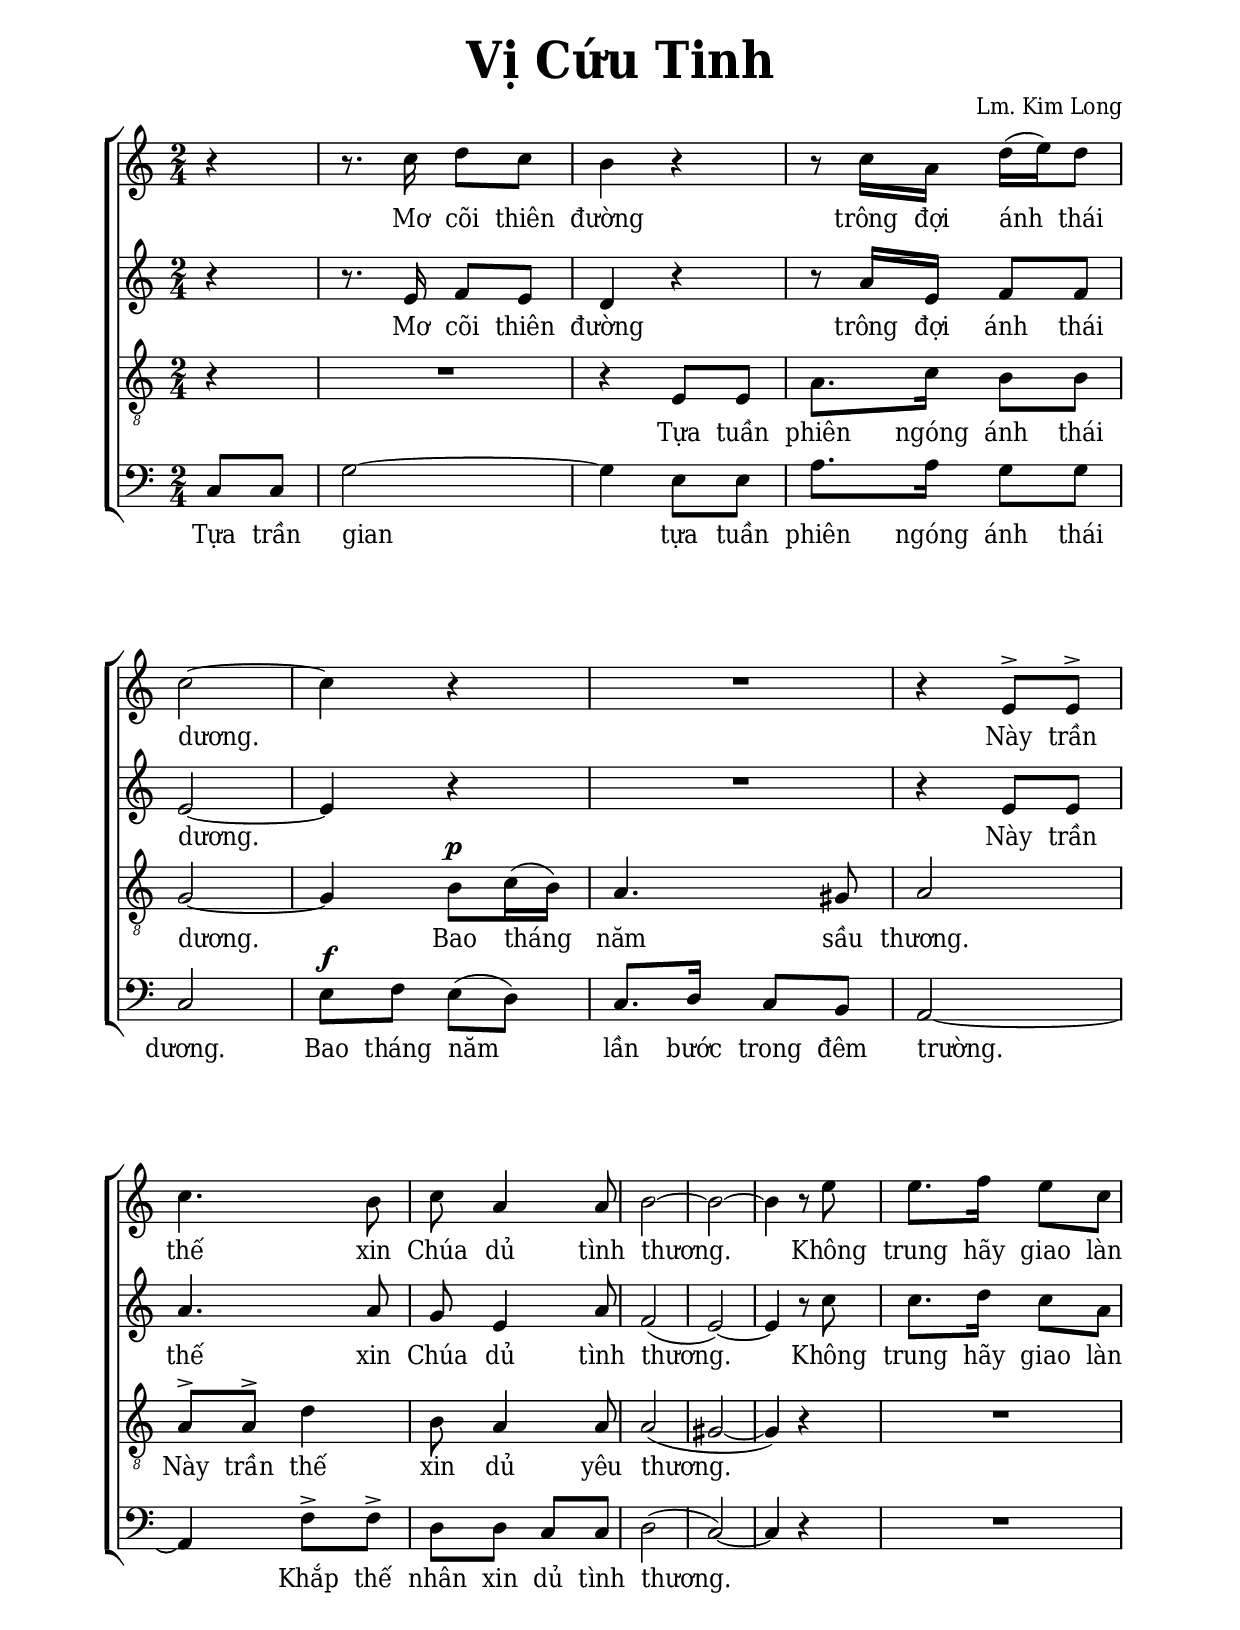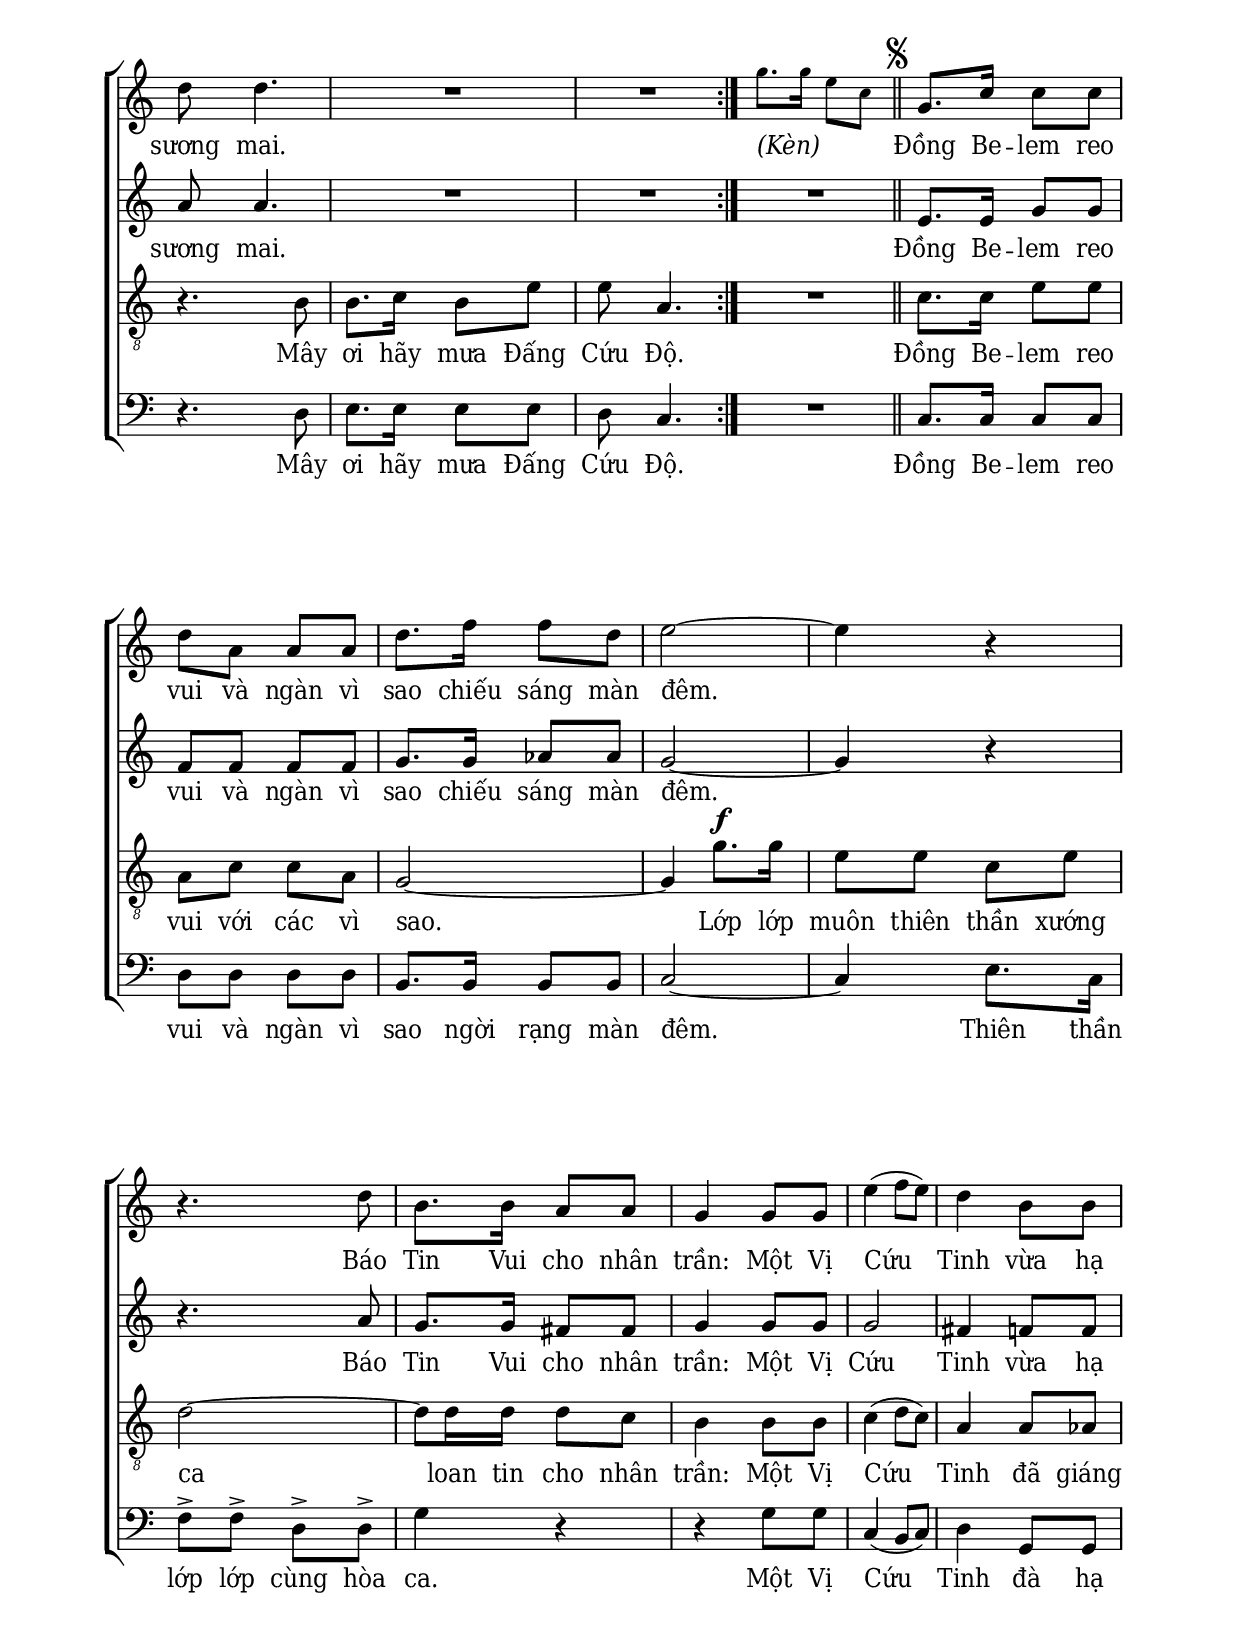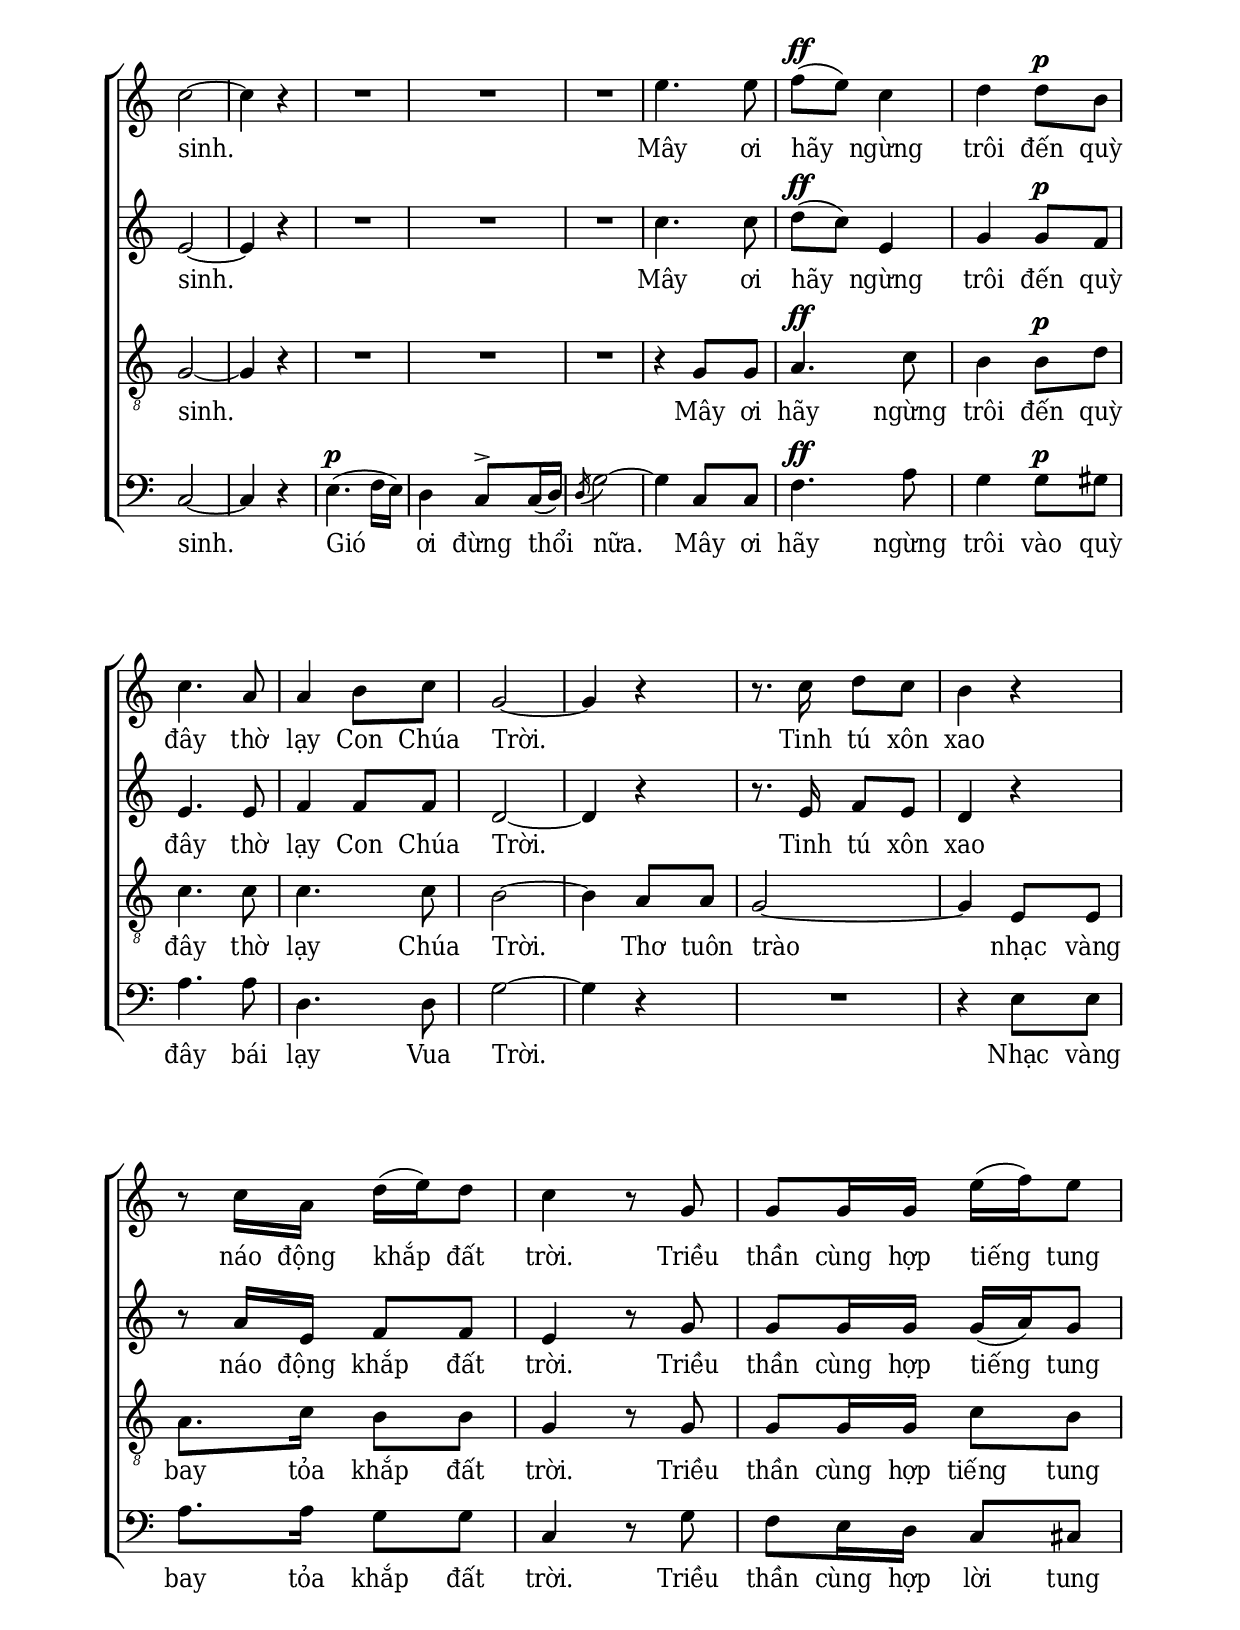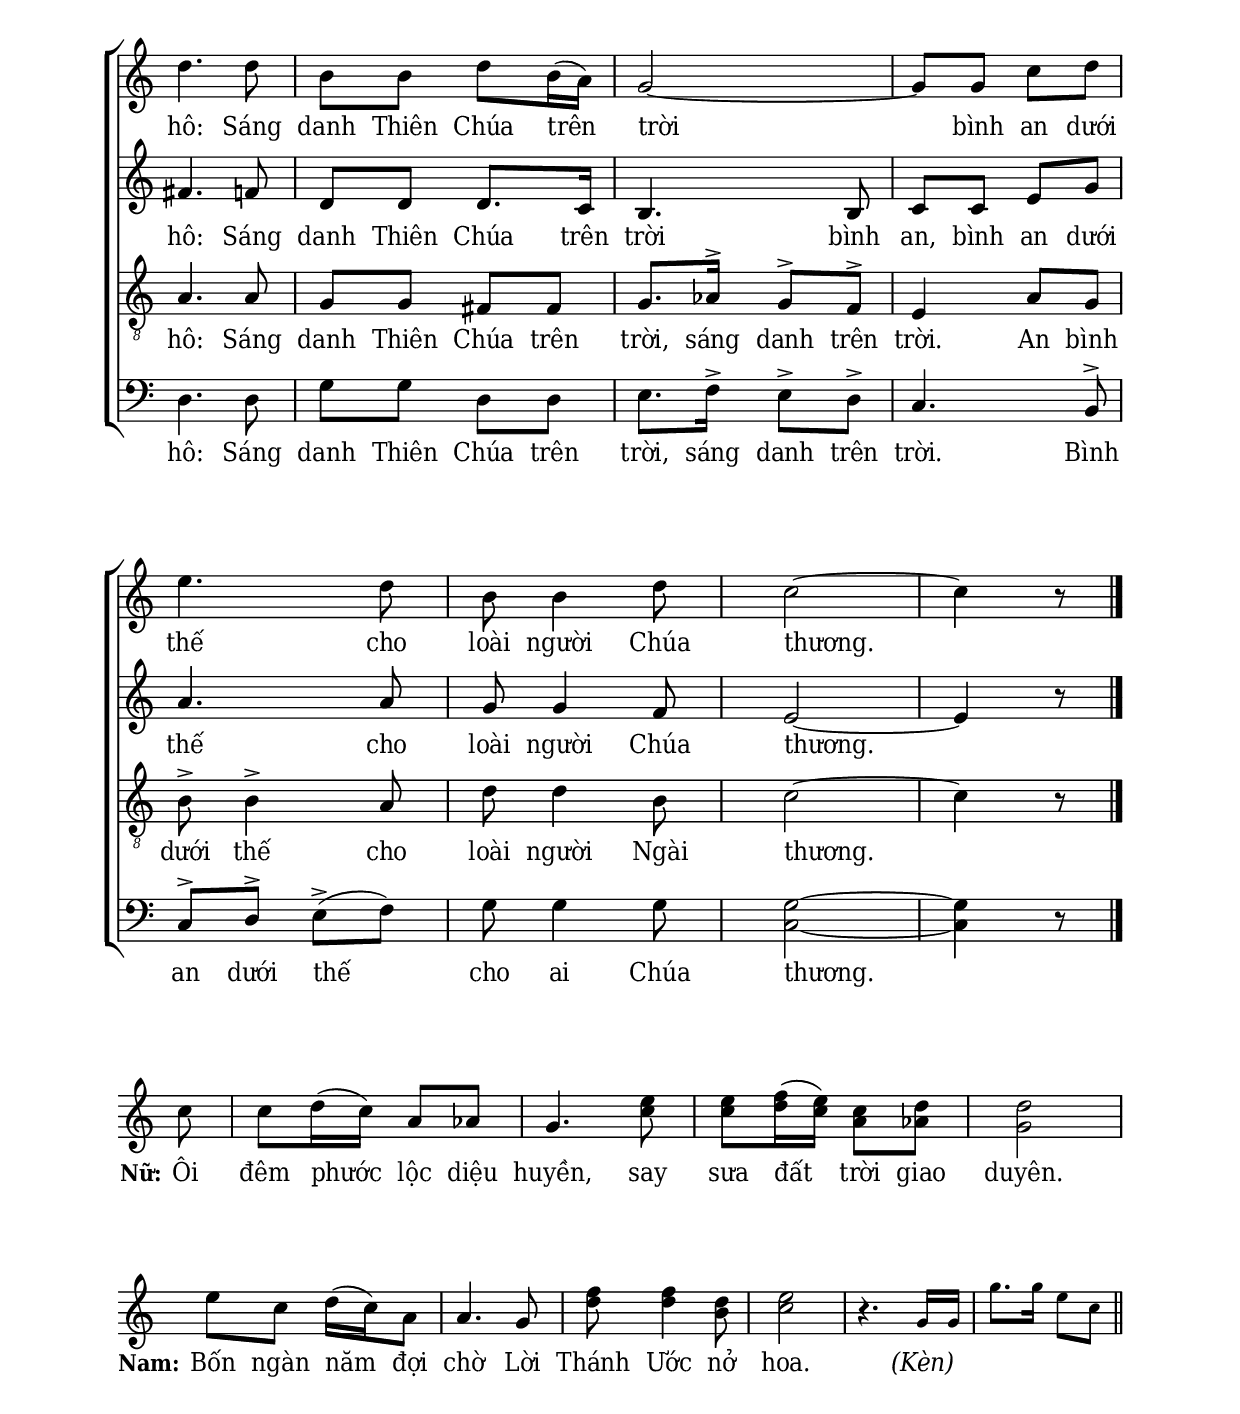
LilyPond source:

% Cài đặt chung
\version "2.22.1"
\include "english.ly"

\header {
  title = \markup { \fontsize #3 "Vị Cứu Tinh" }
  composer = "Lm. Kim Long"
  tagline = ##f
}

% Nhạc
% Đổi kích thước nốt cho bè phụ
notBePhu =
#(define-music-function (font-size music) (number? ly:music?)
   (for-some-music
     (lambda (m)
       (if (music-is-of-type? m 'rhythmic-event)
           (begin
             (set! (ly:music-property m 'tweaks)
                   (cons `(font-size . ,font-size)
                         (ly:music-property m 'tweaks)))
             #t)
           #f))
     music)
   music)

nhacDiepKhucSop = \relative c'' {
  \partial 4 r4 |
  r8. c16 d8 c |
  b4 r |
  r8 c16 a d (e) d8 |
  c2 ~ |
  c4 r |
  R2
  r4 e,8 ^> e ^> |
  c'4. b8 |
  c a4 a8 |
  b2 ~ |
  b ~ |
  b4 r8 e |
  e8. f16 e8 c |
  d d4. |
  R2*2 \bar ":|."
  \notBePhu -2 { g8. g16 e8 c } \bar "||"
  \once \override Score.RehearsalMark.font-size = #0.1
  \mark \markup { \musicglyph #"scripts.segno" }
  g8. c16 c8 c |
  d a a a |
  d8. f16 f8 d |
  e2 ~ |
  e4 r |
  r4. d8 |
  b8. b16 a8 a |
  g4 g8 g |
  e'4 (f8 e) |
  d4 b8 b |
  c2 ~ |
  c4 r |
  R2*3
  e4. e8 |
  f ^\ff (e) c4 |
  d d8 ^\p b |
  c4. a8 |
  a4 b8 c |
  g2 ~ |
  g4 r |
  r8. c16 d8 c |
  b4 r |
  r8 c16 a d (e) d8 |
  c4 r8 g |
  g g16 g e' (f) e8 |
  d4. d8 |
  b b d b16 (a) |
  g2 ~ |
  g8 g c d |
  e4. d8 |
  b b4 d8 |
  c2 ~ |
  c4 r8 \bar "|." \break
  c8 |
  c d16 (c) a8 af |
  g4.
  <<
    {
      e'8 |
      e f16 (e) c8 d |
      d2 | \break
    }
    {
      c8 |
      c d16 (c) a8 af |
      g2 |
    }
  >>
  e'8 c d16 (c) a8 |
  a4. g8 |  
  <<
    {
      d'8 d4 b8 |
      c2 |
    }
    {
      f8 f4 d8 |
      e2
    }
  >>
  r4.
  \notBePhu -2 {
    g,16 g |
    g'8. g16 e8 c 
  }
  \bar "||"
}

nhacDiepKhucAlto = \relative c' {
  r4 |
  r8. e16 f8 e |
  d4 r |
  r8 a'16 e f8 [f] |
  e2 ~ |
  e4 r |
  R2
  r4 e8 e |
  a4. a8 |
  g e4 a8 |
  f2 ( |
  e) ~ |
  e4 r8 c' |
  c8. d16 c8 a |
  a a4. |
  R2*3
  
  e8. e16 g8 g |
  f f f f |
  g8. g16 af8 af |
  g2 ~ |
  g4 r |
  r4. a8 |
  g8. g16 fs8 fs |
  g4 g8 [g] |
  g2 |
  fs4 f!8 f |
  e2 ~ |
  e4 r |
  R2*3
  c'4. c8 |
  d ^\ff (c) e,4 |
  g4 g8 ^\p f |
  e4. e8 |
  f4 f8 f |
  d2 ~ |
  d4 r |
  r8. e16 f8 e |
  d4 r |
  r8 a'16 e f8 [f] |
  e4 r8 g |
  g [g16 g] g (a) g8 |
  fs4. f!8 |
  d d d8. c16 |
  b4. b8 |
  c c e g |
  a4. a8 |
  g g4 f8 |
  e2 ~ |
  e4 r8
}

nhacDiepKhucTenor = \relative c {
  r4
  R2
  r4 e8 e |
  a8. c16 b8 b |
  g2 ~ |
  g4 b8 ^\p c16 (b) |
  a4. gs8 |
  a2 |
  a8 ^> a ^> d4 |
  b8 a4 a8 |
  a2 ( |
  gs ~ |
  gs4) r |
  R2
  r4. b8 |
  b8. c16 b8 e |
  e a,4. |
  R2
  c8. c16 e8 e |
  a, c c a |
  g2 ~ |
  g4 g'8. ^\f g16 |
  e8 e c e |
  d2 ~ |
  d8 d16 d d8 c |
  b4 b8 b |
  c4 (d8 c) |
  a4 a8 af |
  g2 ~ |
  g4 r |
  R2*3
  r4 g8 g |
  a4. ^\ff c8 |
  b4 b8 ^\p d |
  c4. c8 |
  c4. c8 |
  b2 ~ |
  b4 a8 a |
  g2 ~ |
  g4 e8 e |
  a8. c16 b8 b |
  g4 r8 g |
  g g16 g c8 b |
  a4. a8 |
  g g fs fs |
  g8. af16 ^> g8 ^> f ^> |
  e4 a8 g |
  b ^> b4 ^> a8 |
  d d4 b8 |
  c2 ~ |
  c4 r8
}

nhacDiepKhucBas = \relative c {
  c8 c |
  g'2 ~ |
  g4 e8 e |
  a8. a16 g8 g |
  c,2 |
  e8 ^\f f e (d) |
  c8. d16 c8 b |
  a2 ~ |
  a4 f'8 ^> f ^> |
  d d c c |
  d2 ( |
  c) ~ |
  c4 r |
  R2
  r4. d8 |
  e8. e16 e8 e |
  d c4. |
  
  R2
  c8. c16 c8 c |
  d d d d |
  b8. b16 b8 b |
  c2 ~ |
  c4 e8. c16 |
  f8 ^> f ^> d ^> d ^> |
  g4 r |
  r g8 g |
  c,4 (b8 c) |
  d4 g,8 g |
  c2 ~ |
  c4 r |
  e4. ^\p (f16 e) |
  d4 c8 ^> c16 (d) |
  \slashedGrace { d16 (} g2) ~ |
  g4 c,8 c |
  f4. ^\ff a8 |
  g4 g8 ^\p gs |
  a4. a8 |
  d,4. d8 |
  g2 ~ |
  g4 r |
  R2
  r4 e8 e |
  a8. a16 g8 g |
  c,4 r8 g' |
  f e16 d c8 cs |
  d4. d8 |
  g g d d |
  e8. f16 ^> e8 ^> d ^> |
  c4. b8 ^> |
  c ^> d ^> e ^> (f) |
  g g4 g8 |
  <g c,>2 ~ |
  <g c,>4 r8
}

% Lời
loiDiepKhucSop = \lyricmode {
  Mơ cõi thiên đường trông đợi ánh thái dương.
  Này trần thế xin Chúa dủ tình thương.
  Không trung hãy giao làn sương mai.
  \override Lyrics.LyricText.font-shape = #'italic
  (Kèn) _ _ _
  \revert Lyrics.LyricText.font-shape
  Đồng Be -- lem reo vui và ngàn vì sao chiếu sáng màn đêm.
  Báo Tin Vui cho nhân trần:
  Một Vị Cứu Tinh vừa hạ sinh.
  Mây ơi hãy ngừng trôi
  đến quỳ đây thờ lạy Con Chúa Trời.
  Tinh tú xôn xao náo động khắp đất trời.
  Triều thần cùng hợp tiếng tung hô:
  Sáng danh Thiên Chúa trên trời
  bình an dưới thế cho loài người Chúa thương.
  
  \set stanza = "Nữ:"
  Ôi đêm phước lộc diệu huyền,
  say sưa đất trời giao duyên.
  \set stanza = "Nam:"
  Bốn ngàn năm đợi chờ Lời Thánh Ước nở hoa.
  \override Lyrics.LyricText.font-shape = #'italic
  (Kèn)
}

loiDiepKhucAlto = \lyricmode {
  Mơ cõi thiên đường trông đợi ánh thái dương.
  Này trần thế xin Chúa dủ tình thương.
  Không trung hãy giao làn sương mai.
  Đồng Be -- lem reo vui và ngàn vì sao chiếu sáng màn đêm.
  Báo Tin Vui cho nhân trần:
  Một Vị Cứu Tinh vừa hạ sinh.
  Mây ơi hãy ngừng trôi
  đến quỳ đây thờ lạy Con Chúa Trời.
  Tinh tú xôn xao náo động khắp đất trời.
  Triều thần cùng hợp tiếng tung hô:
  Sáng danh Thiên Chúa trên trời
  bình an, bình an dưới thế cho loài người Chúa thương.
}

loiDiepKhucTenor = \lyricmode {
  Tựa tuần phiên ngóng ánh thái dương.
  Bao tháng năm sầu thương.
  Này trần thế xin dủ yêu thương.
  Mây ơi hãy mưa Đấng Cứu Độ.
  Đồng Be -- lem reo vui với các vì sao.
  Lớp lớp muôn thiên thần xướng ca
  loan tin cho nhân trần:
  Một Vị Cứu Tinh đã giáng sinh.
  Mây ơi hãy ngừng trôi đến quỳ đây thờ lạy Chúa Trời.
  Thơ tuôn trào nhạc vàng bay tỏa khắp đất trời.
  Triều thần cùng hợp tiếng tung hô:
  Sáng danh Thiên Chúa trên trời,
  sáng danh trên trời.
  An bình dưới thế cho loài người Ngài thương.
}

loiDiepKhucBas = \lyricmode {
  Tựa trần gian tựa tuần phiên ngóng ánh thái dương.
  Bao tháng năm lần bước trong đêm trường.
  Khắp thế nhân xin dủ tình thương.
  Mây ơi hãy mưa Đấng Cứu Độ.
  Đồng Be -- lem reo vui và ngàn vì sao ngời rạng màn đêm.
  Thiên thần lớp lớp cùng hòa ca.
  Một Vị Cứu Tinh đà hạ sinh.
  Gió ơi đừng thổi nữa.
  Mây ơi hãy ngừng trôi vào quỳ đây bái lạy Vua Trời.
  Nhạc vàng bay tỏa khắp đất trời.
  Triều thần cùng hợp lời tung hô:
  Sáng danh Thiên Chúa trên trời, sáng danh trên trời.
  Bình an dưới thế cho ai Chúa thương.
}

% Dàn trang
\paper {
  #(set-paper-size "a4")
  top-margin = 15\mm
  bottom-margin = 15\mm
  left-margin = 20\mm
  right-margin = 20\mm
  indent = #0
  #(define fonts
    (make-pango-font-tree
      "Deja Vu Serif Condensed"
      "Deja Vu Serif Condensed"
      "Deja Vu Serif Condensed"
      (/ 20 20)))
  print-page-number = #f
  %page-count = #2
  %systems-per-page = 5
}

TongNhip = {
  \key c \major \time 2/4
  \set Timing.beamExceptions = #'()
  \set Timing.baseMoment = #(ly:make-moment 1/4)
}

% Đổi kích thước nốt cho bè phụ
notBePhu =
#(define-music-function (font-size music) (number? ly:music?)
   (for-some-music
     (lambda (m)
       (if (music-is-of-type? m 'rhythmic-event)
           (begin
             (set! (ly:music-property m 'tweaks)
                   (cons `(font-size . ,font-size)
                         (ly:music-property m 'tweaks)))
             #t)
           #f))
     music)
   music)
\score {
  \new ChoirStaff <<
    \new Staff <<
      \new Voice = "beSop" {
        \clef treble \TongNhip \nhacDiepKhucSop
      }
      \new Lyrics \lyricsto beSop \loiDiepKhucSop
    >>
    \new Staff <<
      \new Voice = "beAlto" {
        \clef treble \TongNhip \nhacDiepKhucAlto
      }
      \new Lyrics \lyricsto beAlto \loiDiepKhucAlto
    >>
    \new Staff <<
        \clef "violin_8"
        \new Voice = beTenor {
          \TongNhip \nhacDiepKhucTenor
        }
      \new Lyrics \lyricsto beTenor \loiDiepKhucTenor
    >>
    \new Staff <<
        \clef bass
        \new Voice = beBas {
          \TongNhip \nhacDiepKhucBas
        }
      \new Lyrics \lyricsto beBas \loiDiepKhucBas
    >>
  >>
  \layout {
    \override Lyrics.LyricSpace.minimum-distance = #1.5
    \override LyricHyphen.minimum-distance = #1.5
    \override Score.BarNumber.break-visibility = ##(#f #f #f)
    \override Score.SpacingSpanner.uniform-stretching = ##t
  }
}
